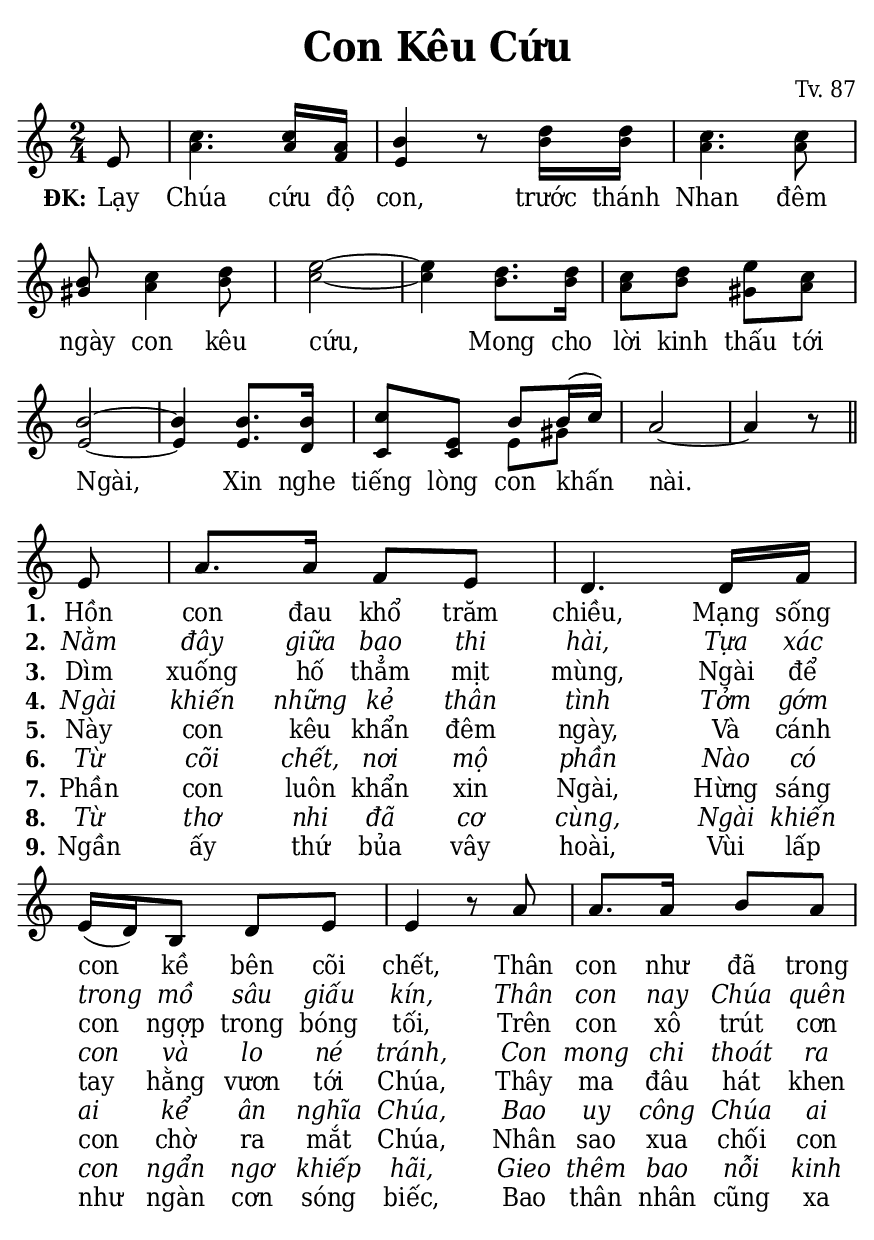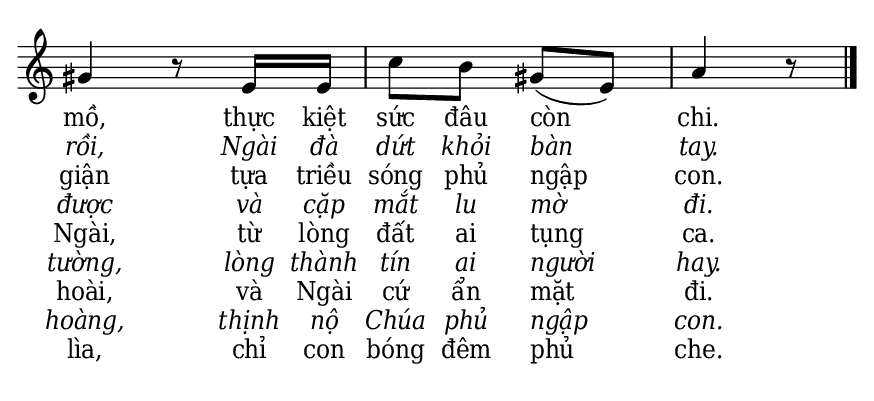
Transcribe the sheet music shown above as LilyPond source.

% Cài đặt chung\
\version "2.22.1"
\include "english.ly"

\header {
  title = \markup { \fontsize #1 "Con Kêu Cứu" }
  composer = "Tv. 87"
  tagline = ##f
}

% Nhạc phiên khúc
nhacPhienKhucSop = \relative c' {
  \partial 8 e8 |
  c'4. c16 a |
  b4 r8 d16 d |
  c4. c8 |
  b c4 d8 |
  e2 ~ |
  e4 d8. d16 |
  c8 d e c |
  b2 ~ |
  b4 b8. b16 |
  c8 e, b' b16 (c) |
  a2 ~ |
  a4 r8 \bar "||" \break
  
  e |
  a8. a16 f8 e |
  d4. d16 f |
  e (d) b8 d e |
  e4 r8 a |
  a8. a16 b8 a |
  gs4 r8 e16 e |
  c'8 b gs (e) |
  a4 r8 \bar "|."
}

nhacPhienKhucAlto = \relative c' {
  e8 |
  a4. a16 f |
  e4 r8 b'16 b |
  a4. a8 |
  gs a4 b8 |
  c2 ~ |
  c4 b8. b16 |
  a8 b gs a |
  e2 ~ |
  e4 e8. d16 |
  c8 c e [gs] |
  a2 ~ |
  a4 r8
}

% Lời phiên khúc
loiPhienKhucSop = \lyrics {
  \set stanza = "ĐK:"
  Lạy Chúa cứu độ con,
  trước thánh Nhan đêm ngày con kêu cứu,
  Mong cho lời kinh thấu tới Ngài,
  Xin nghe tiếng lòng con khấn nài.
  <<
    {
      \set stanza = "1."
      Hồn con đau khổ trăm chiều,
      Mạng sống con kề bên cõi chết,
      Thân con như đã trong mồ,
      thực kiệt sức đâu còn chi.
    }
    \new Lyrics {
	    \set associatedVoice = "beSop"
	    \set stanza = "2."
      \override Lyrics.LyricText.font-shape = #'italic
	    Nằm đây giữa bao thi hài,
	    Tựa xác trong mồ sâu giấu kín,
	    Thân con nay Chúa quên rồi,
	    Ngài đà dứt khỏi bàn tay.
    }
    \new Lyrics {
	    \set associatedVoice = "beSop"
	    \set stanza = "3."
	    Dìm xuống hố thẳm mịt mùng,
	    Ngài để con ngợp trong bóng tối,
	    Trên con xô trút cơn giận
	    tựa triều sóng phủ ngập con.
    }
    \new Lyrics {
	    \set associatedVoice = "beSop"
	    \set stanza = "4."
      \override Lyrics.LyricText.font-shape = #'italic
	    Ngài khiến những kẻ thân tình
	    Tởm gớm con và lo né tránh,
	    Con mong chi thoát ra được
	    và cặp mắt lu mờ đi.
    }
    \new Lyrics {
	    \set associatedVoice = "beSop"
	    \set stanza = "5."
	    Này con kêu khẩn đêm ngày,
	    Và cánh tay hằng vươn tới Chúa,
	    Thây ma đâu hát khen Ngài,
	    từ lòng đất ai tụng ca.
    }
    \new Lyrics {
	    \set associatedVoice = "beSop"
	    \set stanza = "6."
      \override Lyrics.LyricText.font-shape = #'italic
	    Từ cõi chết, nơi mộ phần
	    Nào có ai kể ân nghĩa Chúa,
	    Bao uy công Chúa ai tường,
	    lòng thành tín ai người hay.
    }
    \new Lyrics {
	    \set associatedVoice = "beSop"
	    \set stanza = "7."
	    Phần con luôn khẩn xin Ngài,
	    Hừng sáng con chờ ra mắt Chúa,
	    Nhân sao xua chối con hoài,
	    và Ngài cứ ẩn mặt đi.
    }
    \new Lyrics {
	    \set associatedVoice = "beSop"
	    \set stanza = "8."
      \override Lyrics.LyricText.font-shape = #'italic
	    Từ thơ nhi đã cơ cùng,
	    Ngài khiến con ngẩn ngơ khiếp hãi,
	    Gieo thêm bao nỗi kinh hoàng,
	    thịnh nộ Chúa phủ ngập con.
    }
    \new Lyrics {
	    \set associatedVoice = "beSop"
	    \set stanza = "9."
	    Ngần ấy thứ bủa vây hoài,
	    Vùi lấp như ngàn cơn sóng biếc,
	    Bao thân nhân cũng xa lìa,
	    chỉ con bóng đêm phủ che.
    }
  >>
}

% Dàn trang
\paper {
  #(set-paper-size "a5")
  top-margin = 3\mm
  bottom-margin = 3\mm
  left-margin = 3\mm
  right-margin = 3\mm
  indent = #0
  #(define fonts
	 (make-pango-font-tree "Deja Vu Serif Condensed"
	 		       "Deja Vu Serif Condensed"
			       "Deja Vu Serif Condensed"
			       (/ 20 20)))
  print-page-number = ##f
  %page-count = #1
}

TongNhip = {
  \key c \major \time 2/4
  \set Timing.beamExceptions = #'()
  \set Timing.baseMoment = #(ly:make-moment 1/4)
}

% Đổi kích thước nốt cho bè phụ
notBePhu =
#(define-music-function (font-size music) (number? ly:music?)
   (for-some-music
     (lambda (m)
       (if (music-is-of-type? m 'rhythmic-event)
           (begin
             (set! (ly:music-property m 'tweaks)
                   (cons `(font-size . ,font-size)
                         (ly:music-property m 'tweaks)))
             #t)
           #f))
     music)
   music)

\score {
  \new ChoirStaff <<
    \new Staff \with {
        \consists "Merge_rests_engraver"
        printPartCombineTexts = ##f
      }
      <<
      \new Voice \TongNhip \partCombine 
        \nhacPhienKhucSop
        \notBePhu -1 { \nhacPhienKhucAlto }
      \new NullVoice = beSop \nhacPhienKhucSop
      \new Lyrics \lyricsto beSop \loiPhienKhucSop
      >>
  >>
  \layout {
    \override Lyrics.LyricSpace.minimum-distance = #1.5
    \override Score.BarNumber.break-visibility = ##(#f #f #f)
    \override Score.SpacingSpanner.uniform-stretching = ##t
  } 
}
